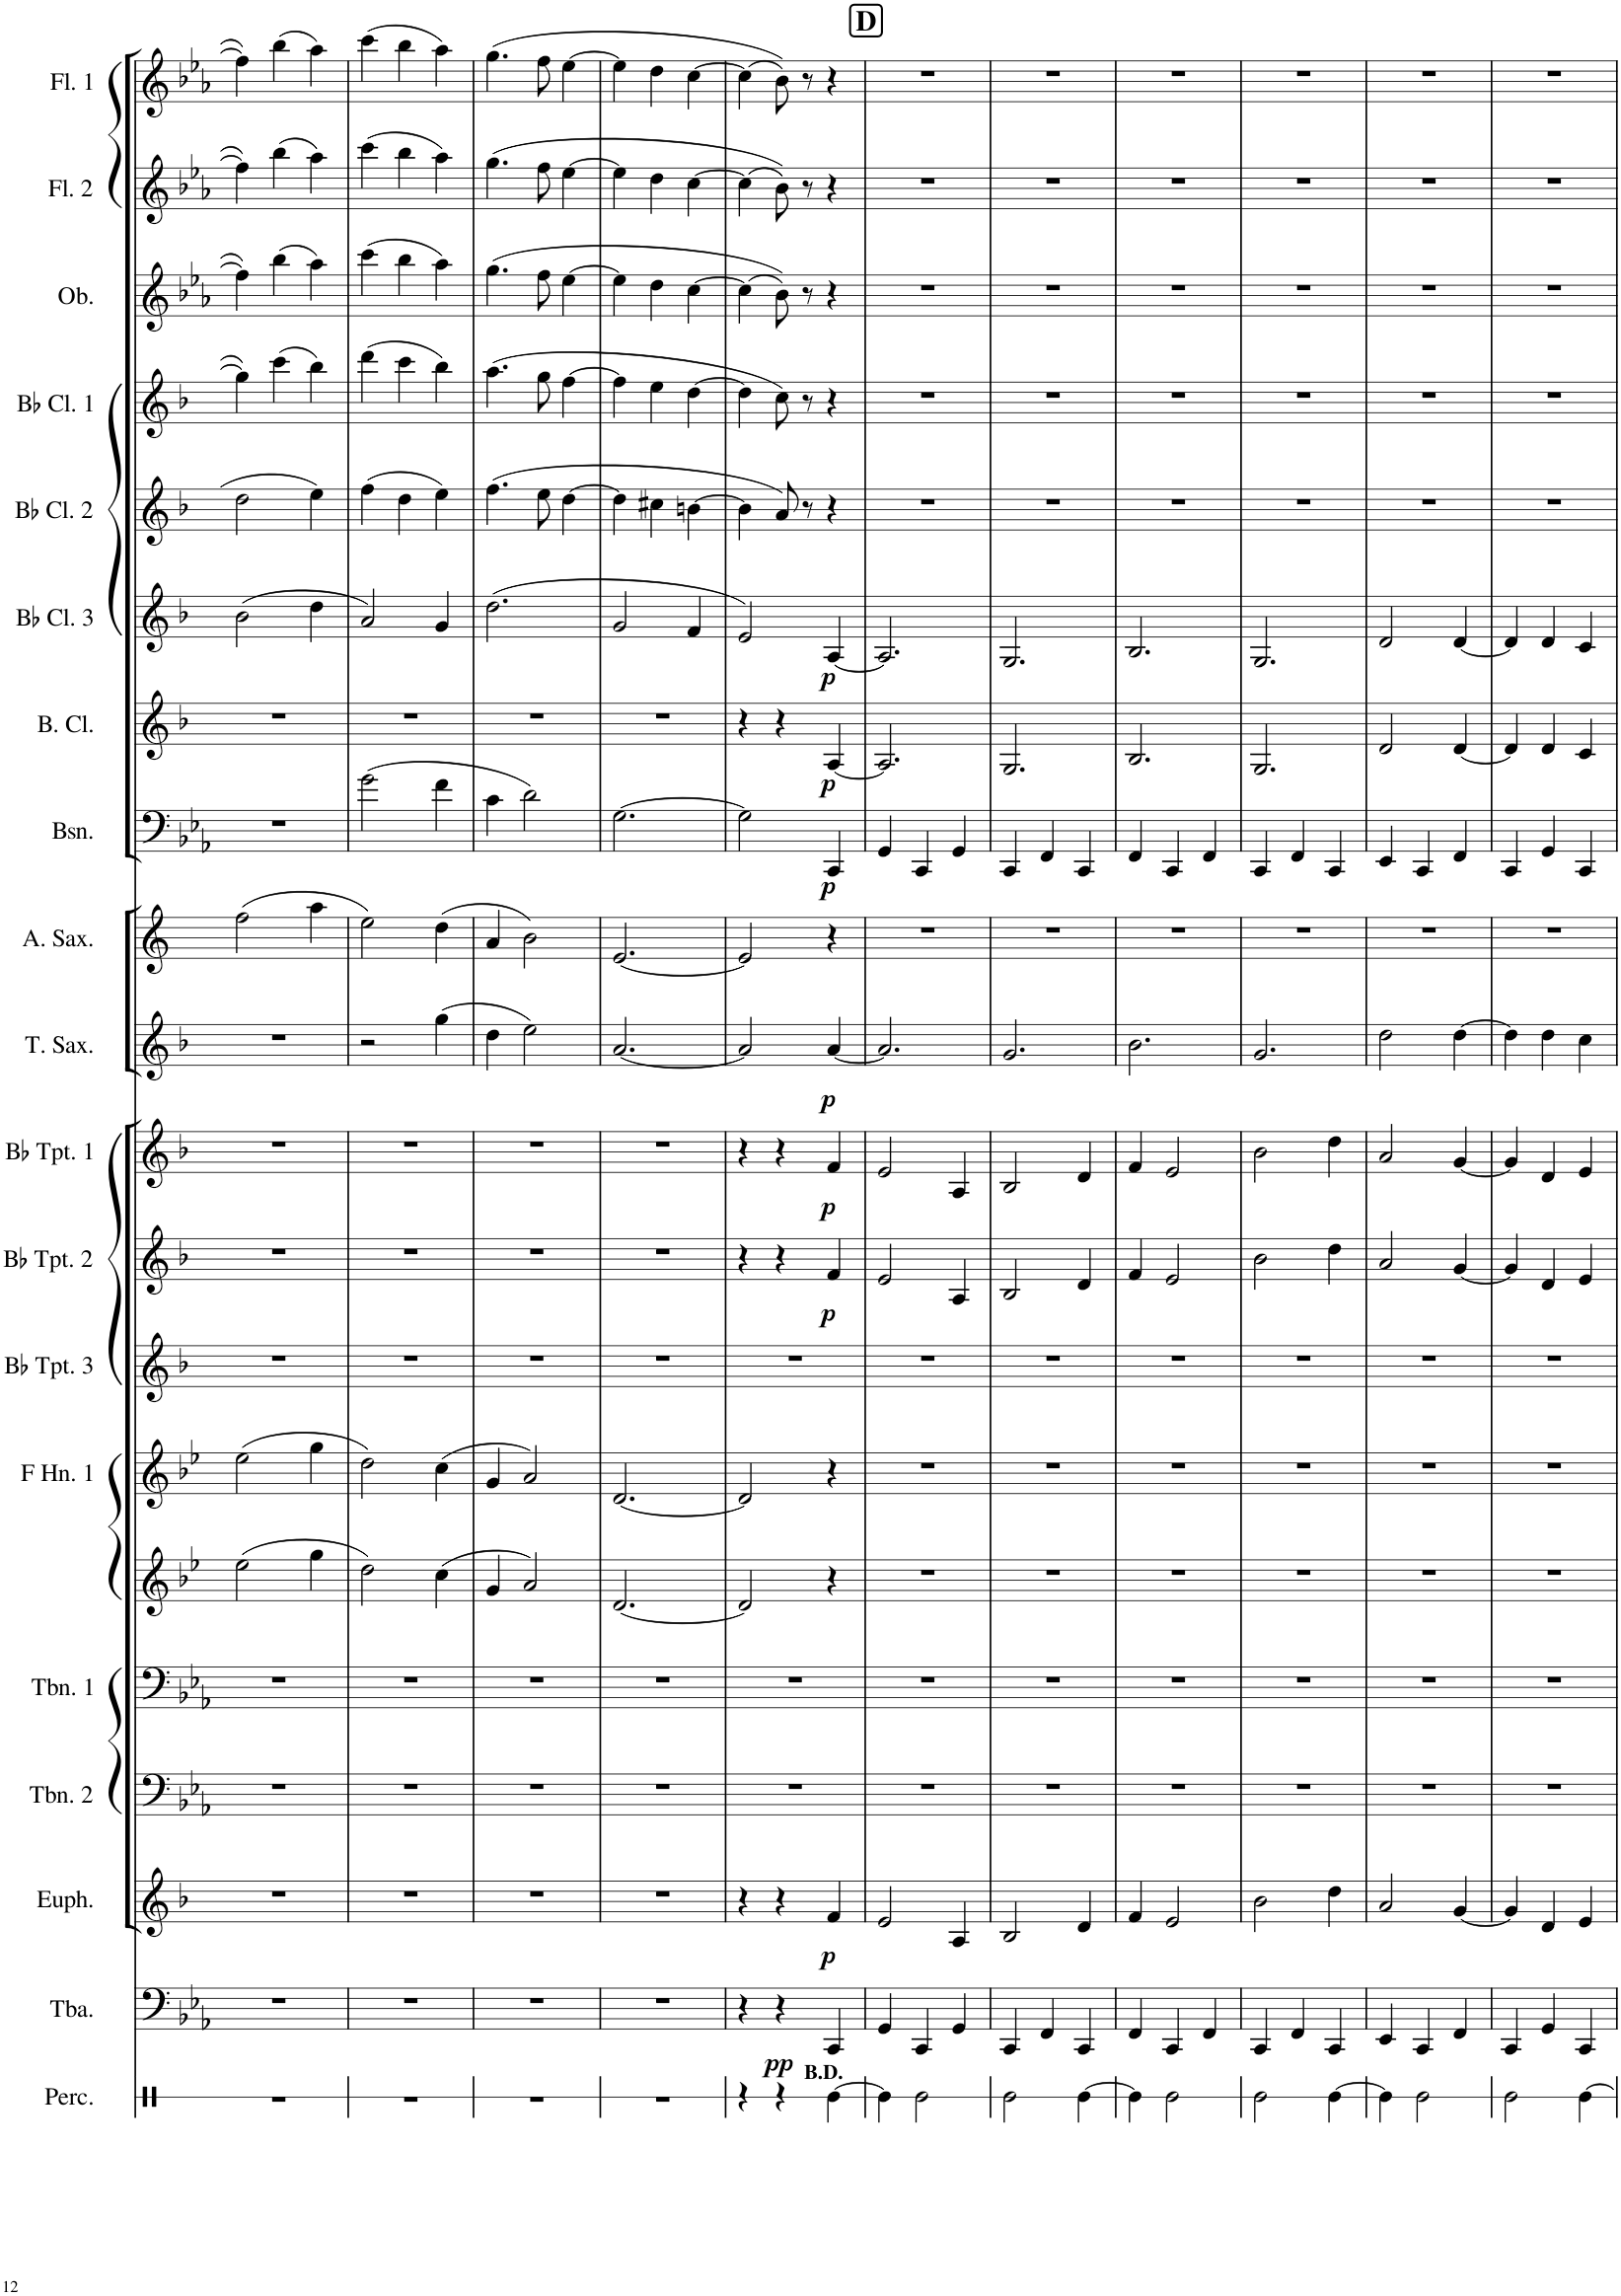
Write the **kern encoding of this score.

**kern	**kern	**dynam	**kern	**dynam	**kern	**kern	**kern	**kern	**kern	**kern	**dynam	**kern	**dynam	**kern	**dynam	**kern	**kern	**dynam	**kern	**dynam	**kern	**dynam	**kern	**kern	**kern	**kern	**kern
*part20	*part19	*part19	*part18	*part18	*part17	*part16	*part15	*part14	*part13	*part12	*part12	*part11	*part11	*part10	*part10	*part9	*part8	*part8	*part7	*part7	*part6	*part6	*part5	*part4	*part3	*part2	*part1
*staff20	*staff19	*staff19	*staff18	*staff18	*staff17	*staff16	*staff15	*staff14	*staff13	*staff12	*staff12	*staff11	*staff11	*staff10	*staff10	*staff9	*staff8	*staff8	*staff7	*staff7	*staff6	*staff6	*staff5	*staff4	*staff3	*staff2	*staff1
*I"Percussion	*I"Tuba	*	*I"Euphonium	*	*I"Trombone 2	*I"Trombone 1	*I"F Horn 2	*I"F Horn 1	*I"Bb Trumpet 3	*I"Bb Trumpet 2	*	*I"Bb Trumpet 1	*	*I"Tenor Saxophone	*	*I"Alto Saxophone	*I"Bassoon	*	*I"Bass Clarinet	*	*I"Bb Clarinet 3	*	*I"Bb Clarinet 2	*I"Bb Clarinet 1	*I"Oboe	*I"Flute 2	*I"Flute 1
*I'Perc.	*I'Tba.	*	*I'Euph.	*	*I'Tbn. 2	*I'Tbn. 1	*I'Hn	*I'F Hn. 1	*I'Bb Tpt. 3	*I'Bb Tpt. 2	*	*I'Bb Tpt. 1	*	*I'T. Sax.	*	*I'A. Sax.	*I'Bsn.	*	*I'B. Cl.	*	*I'Bb Cl. 3	*	*I'Bb Cl. 2	*I'Bb Cl. 1	*I'Ob.	*I'Fl. 2	*I'Fl. 1
!!LO:PB:g=z
*clefX	*clefF4	*	*clefG2	*	*clefF4	*clefF4	*clefG2	*clefG2	*clefG2	*clefG2	*	*clefG2	*	*clefG2	*	*clefG2	*clefF4	*	*clefG2	*	*clefG2	*	*clefG2	*clefG2	*clefG2	*clefG2	*clefG2
*	*	*	*Trd8c14	*	*	*	*Trd4c7	*Trd4c7	*Trd1c2	*Trd1c2	*	*Trd1c2	*	*Trd8c14	*	*Trd5c9	*	*	*Trd8c14	*	*Trd1c2	*	*Trd1c2	*Trd1c2	*	*	*
*k[]	*k[b-e-a-]	*	*k[b-]	*	*k[b-e-a-]	*k[b-e-a-]	*k[b-e-]	*k[b-e-]	*k[b-]	*k[b-]	*	*k[b-]	*	*k[b-]	*	*k[]	*k[b-e-a-]	*	*k[b-]	*	*k[b-]	*	*k[b-]	*k[b-]	*k[b-e-a-]	*k[b-e-a-]	*k[b-e-a-]
*M3/4	*M3/4	*	*M3/4	*	*M3/4	*M3/4	*M3/4	*M3/4	*M3/4	*M3/4	*	*M3/4	*	*M3/4	*	*M3/4	*M3/4	*	*M3/4	*	*M3/4	*	*M3/4	*M3/4	*M3/4	*M3/4	*M3/4
=76	=76	=76	=76	=76	=76	=76	=76	=76	=76	=76	=76	=76	=76	=76	=76	=76	=76	=76	=76	=76	=76	=76	=76	=76	=76	=76	=76
2.r	2.r	.	2.r	.	2.r	2.r	(2ee-\	(2ee-\	2.r	2.r	.	2.r	.	2.r	.	(2ff\	2.r	.	2.r	.	(2b-\	.	2dd\	4gg\]	4ff\]	4ff\]	4ff\]
.	.	.	.	.	.	.	.	.	.	.	.	.	.	.	.	.	.	.	.	.	.	.	.	(4ccc\	(4bb-\	(4bb-\	(4bb-\
.	.	.	.	.	.	.	4gg\	4gg\	.	.	.	.	.	.	.	4aa\	.	.	.	.	4dd\	.	4ee\	4bb-\)	4aa-\)	4aa-\)	4aa-\)
=77	=77	=77	=77	=77	=77	=77	=77	=77	=77	=77	=77	=77	=77	=77	=77	=77	=77	=77	=77	=77	=77	=77	=77	=77	=77	=77	=77
2.r	2.r	.	2.r	.	2.r	2.r	2dd\)	2dd\)	2.r	2.r	.	2.r	.	2r	.	2ee\)	(2g\	.	2.r	.	2a/)	.	(4ff\	(4ddd\	(4ccc\	(4ccc\	(4ccc\
.	.	.	.	.	.	.	.	.	.	.	.	.	.	.	.	.	.	.	.	.	.	.	4dd\	4ccc\	4bb-\	4bb-\	4bb-\
.	.	.	.	.	.	.	(4cc\	(4cc\	.	.	.	.	.	(4gg\	.	(4dd\	4f\	.	.	.	4g/	.	4ee\)	4bb-\)	4aa-\)	4aa-\)	4aa-\)
=78	=78	=78	=78	=78	=78	=78	=78	=78	=78	=78	=78	=78	=78	=78	=78	=78	=78	=78	=78	=78	=78	=78	=78	=78	=78	=78	=78
2.r	2.r	.	2.r	.	2.r	2.r	4g/	4g/	2.r	2.r	.	2.r	.	4dd\	.	4a/	4c\	.	2.r	.	(2.dd\	.	(4.ff\	(4.aa\	(4.gg\	(4.gg\	(4.gg\
.	.	.	.	.	.	.	2a/)	2a/)	.	.	.	.	.	2ee\)	.	2b\)	2d\)	.	.	.	.	.	.	.	.	.	.
.	.	.	.	.	.	.	.	.	.	.	.	.	.	.	.	.	.	.	.	.	.	.	8ee\	8gg\	8ff\	8ff\	8ff\
.	.	.	.	.	.	.	.	.	.	.	.	.	.	.	.	.	.	.	.	.	.	.	[4dd\	[4ff\	[4ee-\	[4ee-\	[4ee-\
=79	=79	=79	=79	=79	=79	=79	=79	=79	=79	=79	=79	=79	=79	=79	=79	=79	=79	=79	=79	=79	=79	=79	=79	=79	=79	=79	=79
2.r	2.r	.	2.r	.	2.r	2.r	[2.d/	[2.d/	2.r	2.r	.	2.r	.	[2.a/	.	[2.e/	[2.G\	.	2.r	.	2g/	.	4dd\]	4ff\]	4ee-\]	4ee-\]	4ee-\]
.	.	.	.	.	.	.	.	.	.	.	.	.	.	.	.	.	.	.	.	.	.	.	4cc#X\	4ee\	4dd\	4dd\	4dd\
.	.	.	.	.	.	.	.	.	.	.	.	.	.	.	.	.	.	.	.	.	4f/	.	[4bn\	[4dd\	[4cc\	[4cc\	[4cc\
=80	=80	=80	=80	=80	=80	=80	=80	=80	=80	=80	=80	=80	=80	=80	=80	=80	=80	=80	=80	=80	=80	=80	=80	=80	=80	=80	=80
4r	4r	.	4r	.	2.r	2.r	2d/]	2d/]	2.r	4r	.	4r	.	2a/]	.	2e/]	2G\]	.	4r	.	2e/)	.	4b\]	4dd\]	(4cc\]	(4cc\]	(4cc\]
!	!	!LO:DY:b	!	!	!	!	!	!	!	!	!	!	!	!	!	!	!	!	!	!	!	!	!	!	!	!	!
4r	4r	pp	4r	.	.	.	.	.	.	4r	.	4r	.	.	.	.	.	.	4r	.	.	.	8a/)	8cc\)	8b-\))	8b-\))	8b-\))
.	.	.	.	.	.	.	.	.	.	.	.	.	.	.	.	.	.	.	.	.	.	.	8r	8r	8r	8r	8r
!LO:TX:a:B:t=B.D.	!	!	!	!	!	!	!	!	!	!	!	!	!	!	!	!	!	!	!	!	!	!	!	!	!	!	!
!	!	!	!	!LO:DY:b	!	!	!	!	!	!	!LO:DY:b	!	!LO:DY:b	!	!LO:DY:b	!	!	!LO:DY:b	!	!LO:DY:b	!	!LO:DY:b	!	!	!	!	!
[4Re\	4CC/	.	4f/	p	.	.	4r	4r	.	4f/	p	4f/	p	[4a/	p	4r	4CC/	p	[4A/	p	[4A/	p	4r	4r	4r	4r	4r
!!LO:REH:place=s1:a:B:cj:fs=14:t=D
=81	=81	=81	=81	=81	=81	=81	=81	=81	=81	=81	=81	=81	=81	=81	=81	=81	=81	=81	=81	=81	=81	=81	=81	=81	=81	=81	=81
4Re\]	4GG/	.	2e/	.	2.r	2.r	2.r	2.r	2.r	2e/	.	2e/	.	2.a/]	.	2.r	4GG/	.	2.A/]	.	2.A/]	.	2.r	2.r	2.r	2.r	2.r
2Re\	4CC/	.	.	.	.	.	.	.	.	.	.	.	.	.	.	.	4CC/	.	.	.	.	.	.	.	.	.	.
.	4GG/	.	4A/	.	.	.	.	.	.	4A/	.	4A/	.	.	.	.	4GG/	.	.	.	.	.	.	.	.	.	.
=82	=82	=82	=82	=82	=82	=82	=82	=82	=82	=82	=82	=82	=82	=82	=82	=82	=82	=82	=82	=82	=82	=82	=82	=82	=82	=82	=82
2Re\	4CC/	.	2B-/	.	2.r	2.r	2.r	2.r	2.r	2B-/	.	2B-/	.	2.g/	.	2.r	4CC/	.	2.G/	.	2.G/	.	2.r	2.r	2.r	2.r	2.r
.	4FF/	.	.	.	.	.	.	.	.	.	.	.	.	.	.	.	4FF/	.	.	.	.	.	.	.	.	.	.
[4Re\	4CC/	.	4d/	.	.	.	.	.	.	4d/	.	4d/	.	.	.	.	4CC/	.	.	.	.	.	.	.	.	.	.
=83	=83	=83	=83	=83	=83	=83	=83	=83	=83	=83	=83	=83	=83	=83	=83	=83	=83	=83	=83	=83	=83	=83	=83	=83	=83	=83	=83
4Re\]	4FF/	.	4f/	.	2.r	2.r	2.r	2.r	2.r	4f/	.	4f/	.	2.b-\	.	2.r	4FF/	.	2.B-/	.	2.B-/	.	2.r	2.r	2.r	2.r	2.r
2Re\	4CC/	.	2e/	.	.	.	.	.	.	2e/	.	2e/	.	.	.	.	4CC/	.	.	.	.	.	.	.	.	.	.
.	4FF/	.	.	.	.	.	.	.	.	.	.	.	.	.	.	.	4FF/	.	.	.	.	.	.	.	.	.	.
=84	=84	=84	=84	=84	=84	=84	=84	=84	=84	=84	=84	=84	=84	=84	=84	=84	=84	=84	=84	=84	=84	=84	=84	=84	=84	=84	=84
2Re\	4CC/	.	2b-\	.	2.r	2.r	2.r	2.r	2.r	2b-\	.	2b-\	.	2.g/	.	2.r	4CC/	.	2.G/	.	2.G/	.	2.r	2.r	2.r	2.r	2.r
.	4FF/	.	.	.	.	.	.	.	.	.	.	.	.	.	.	.	4FF/	.	.	.	.	.	.	.	.	.	.
[4Re\	4CC/	.	4dd\	.	.	.	.	.	.	4dd\	.	4dd\	.	.	.	.	4CC/	.	.	.	.	.	.	.	.	.	.
=85	=85	=85	=85	=85	=85	=85	=85	=85	=85	=85	=85	=85	=85	=85	=85	=85	=85	=85	=85	=85	=85	=85	=85	=85	=85	=85	=85
4Re\]	4EE-/	.	2a/	.	2.r	2.r	2.r	2.r	2.r	2a/	.	2a/	.	2dd\	.	2.r	4EE-/	.	2d/	.	2d/	.	2.r	2.r	2.r	2.r	2.r
2Re\	4CC/	.	.	.	.	.	.	.	.	.	.	.	.	.	.	.	4CC/	.	.	.	.	.	.	.	.	.	.
.	4FF/	.	[4g/	.	.	.	.	.	.	[4g/	.	[4g/	.	[4dd\	.	.	4FF/	.	[4d/	.	[4d/	.	.	.	.	.	.
=86	=86	=86	=86	=86	=86	=86	=86	=86	=86	=86	=86	=86	=86	=86	=86	=86	=86	=86	=86	=86	=86	=86	=86	=86	=86	=86	=86
2Re\	4CC/	.	4g/]	.	2.r	2.r	2.r	2.r	2.r	4g/]	.	4g/]	.	4dd\]	.	2.r	4CC/	.	4d/]	.	4d/]	.	2.r	2.r	2.r	2.r	2.r
.	4GG/	.	4d/	.	.	.	.	.	.	4d/	.	4d/	.	4dd\	.	.	4GG/	.	4d/	.	4d/	.	.	.	.	.	.
[4Re\	4CC/	.	4e/	.	.	.	.	.	.	4e/	.	4e/	.	4cc\	.	.	4CC/	.	4c/	.	4c/	.	.	.	.	.	.
=	=	=	=	=	=	=	=	=	=	=	=	=	=	=	=	=	=	=	=	=	=	=	=	=	=	=	=
*-	*-	*-	*-	*-	*-	*-	*-	*-	*-	*-	*-	*-	*-	*-	*-	*-	*-	*-	*-	*-	*-	*-	*-	*-	*-	*-	*-
